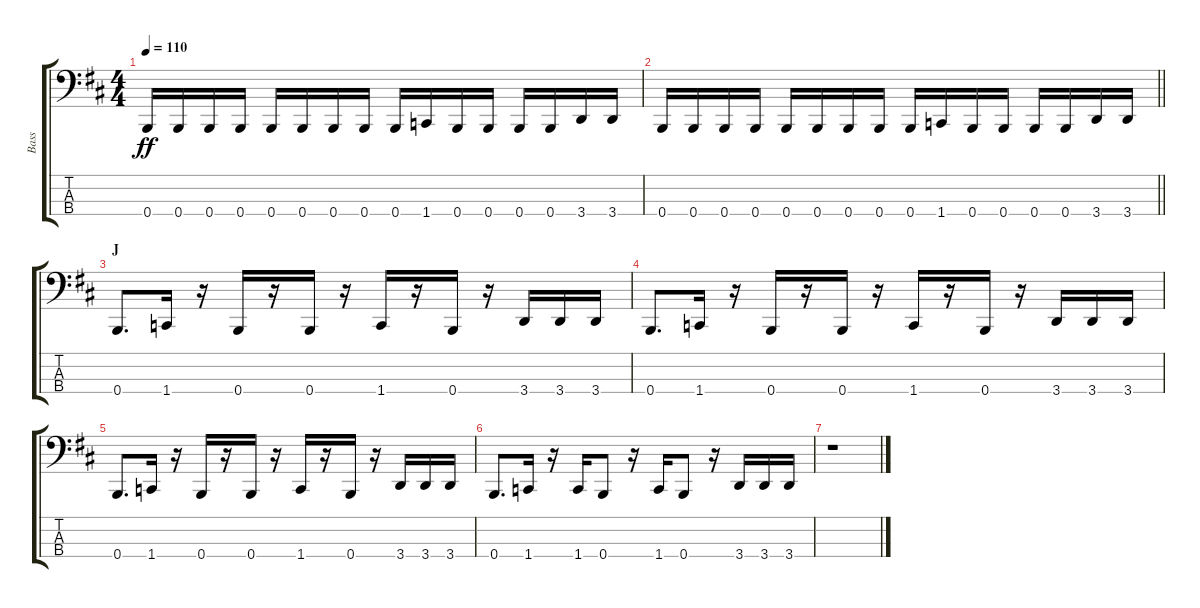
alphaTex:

\track ("Bass" "Bass") {instrument electricbasspick}
\staff {score tabs}
\tuning (C2 G1 D1 B0) {hide}
\ts (4 4)
\tempo 110
\clef f4
\ks d
0.4.16{dy ff} 0.4.16 0.4.16 0.4.16 0.4.16 0.4.16 0.4.16 0.4.16 0.4.16 1.4.16 0.4.16 0.4.16 0.4.16 0.4.16 3.4.16 3.4.16 |
\barLineRight lightlight
0.4.16 0.4.16 0.4.16 0.4.16 0.4.16 0.4.16 0.4.16 0.4.16 0.4.16 1.4.16 0.4.16 0.4.16 0.4.16 0.4.16 3.4.16 3.4.16 |
\section ("" "J")
0.4.8{d} 1.4.16 r.16 0.4.16 r.16 0.4.16 r.16 1.4.16 r.16 0.4.16 r.16 3.4.16 3.4.16 3.4.16 |
0.4.8{d} 1.4.16 r.16 0.4.16 r.16 0.4.16 r.16 1.4.16 r.16 0.4.16 r.16 3.4.16 3.4.16 3.4.16 |
0.4.8{d} 1.4.16 r.16 0.4.16 r.16 0.4.16 r.16 1.4.16 r.16 0.4.16 r.16 3.4.16 3.4.16 3.4.16 |
0.4.8{d} 1.4.16 r.16 1.4.16 0.4.8 r.16 1.4.16 0.4.8 r.16 3.4.16 3.4.16 3.4.16 |
r.1
